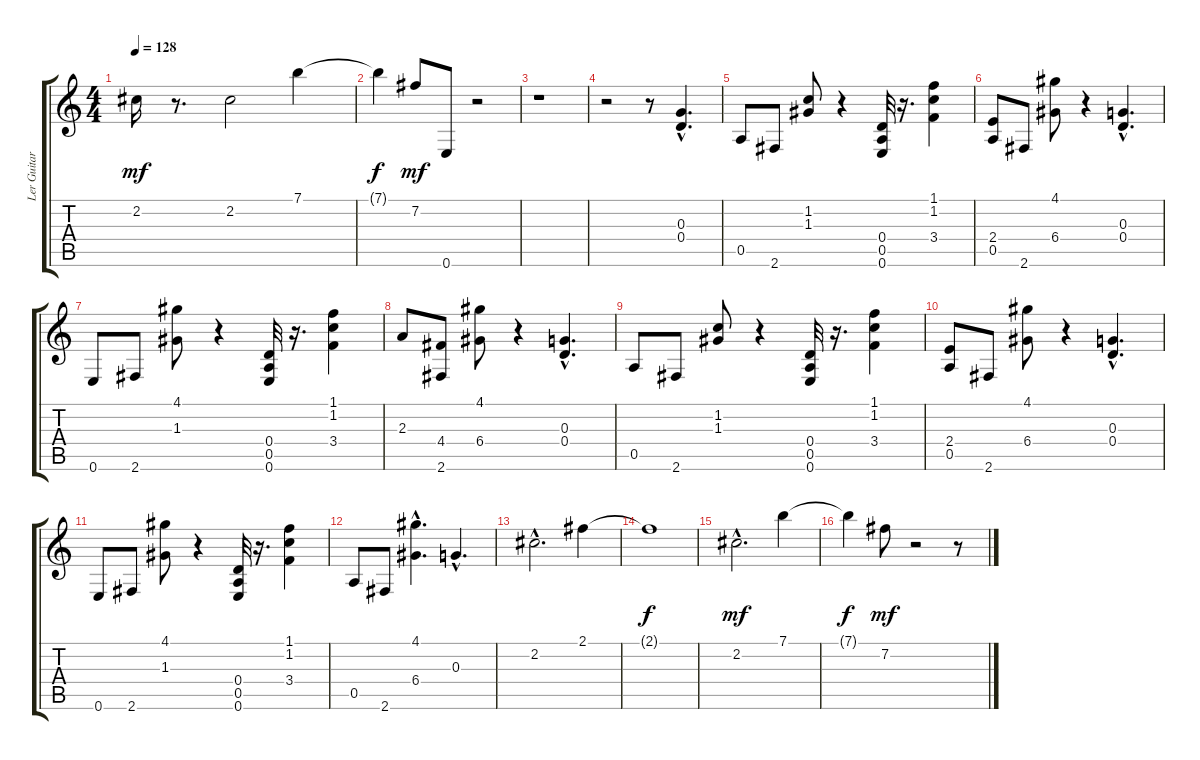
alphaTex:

\track ("Ler Guitar" "Ler Guitar") {instrument distortionguitar}
\staff {score tabs}
\tuning (E4 B3 G3 D3 A2 E2) {hide}
\ts (4 4)
\tempo 128
\clef g2
\ks c
2.2.16{dy mf} r.8{d} 2.2.2 7.1.4 |
7.1{t}.4{dy f} 7.2.8{dy mf} 0.6.8 r.2 |
r.1 |
r.2 r.8 (0.3{hac} 0.4{hac}).4{d} |
0.5.8 2.6.8 (1.2 1.3).8 r.4 (0.4 0.5 0.6).32 r.16{d} (1.1 1.2 3.4).4 |
(2.4 0.5).8 2.6.8 (4.1 6.4).8 r.4 (0.3{hac} 0.4{hac}).4{d} |
0.6.8 2.6.8 (4.1 1.3).8 r.4 (0.4 0.5 0.6).32 r.16{d} (1.1 1.2 3.4).4 |
2.3.8 (4.4 2.6).8 (4.1 6.4).8 r.4 (0.3{hac} 0.4{hac}).4{d} |
0.5.8 2.6.8 (1.2 1.3).8 r.4 (0.4 0.5 0.6).32 r.16{d} (1.1 1.2 3.4).4 |
(2.4 0.5).8 2.6.8 (4.1 6.4).8 r.4 (0.3{hac} 0.4{hac}).4{d} |
0.6.8 2.6.8 (4.1 1.3).8 r.4 (0.4 0.5 0.6).32 r.16{d} (1.1 1.2 3.4).4 |
0.5.8 2.6.8 (4.1{hac} 6.4{hac}).4{d} 0.3{hac}.4{d} |
2.2{hac}.2{d} 2.1.4 |
2.1{t}.1{dy f} |
2.2{hac}.2{d dy mf} 7.1.4 |
7.1{t}.4{dy f} 7.2.8{dy mf} r.2 r.8
